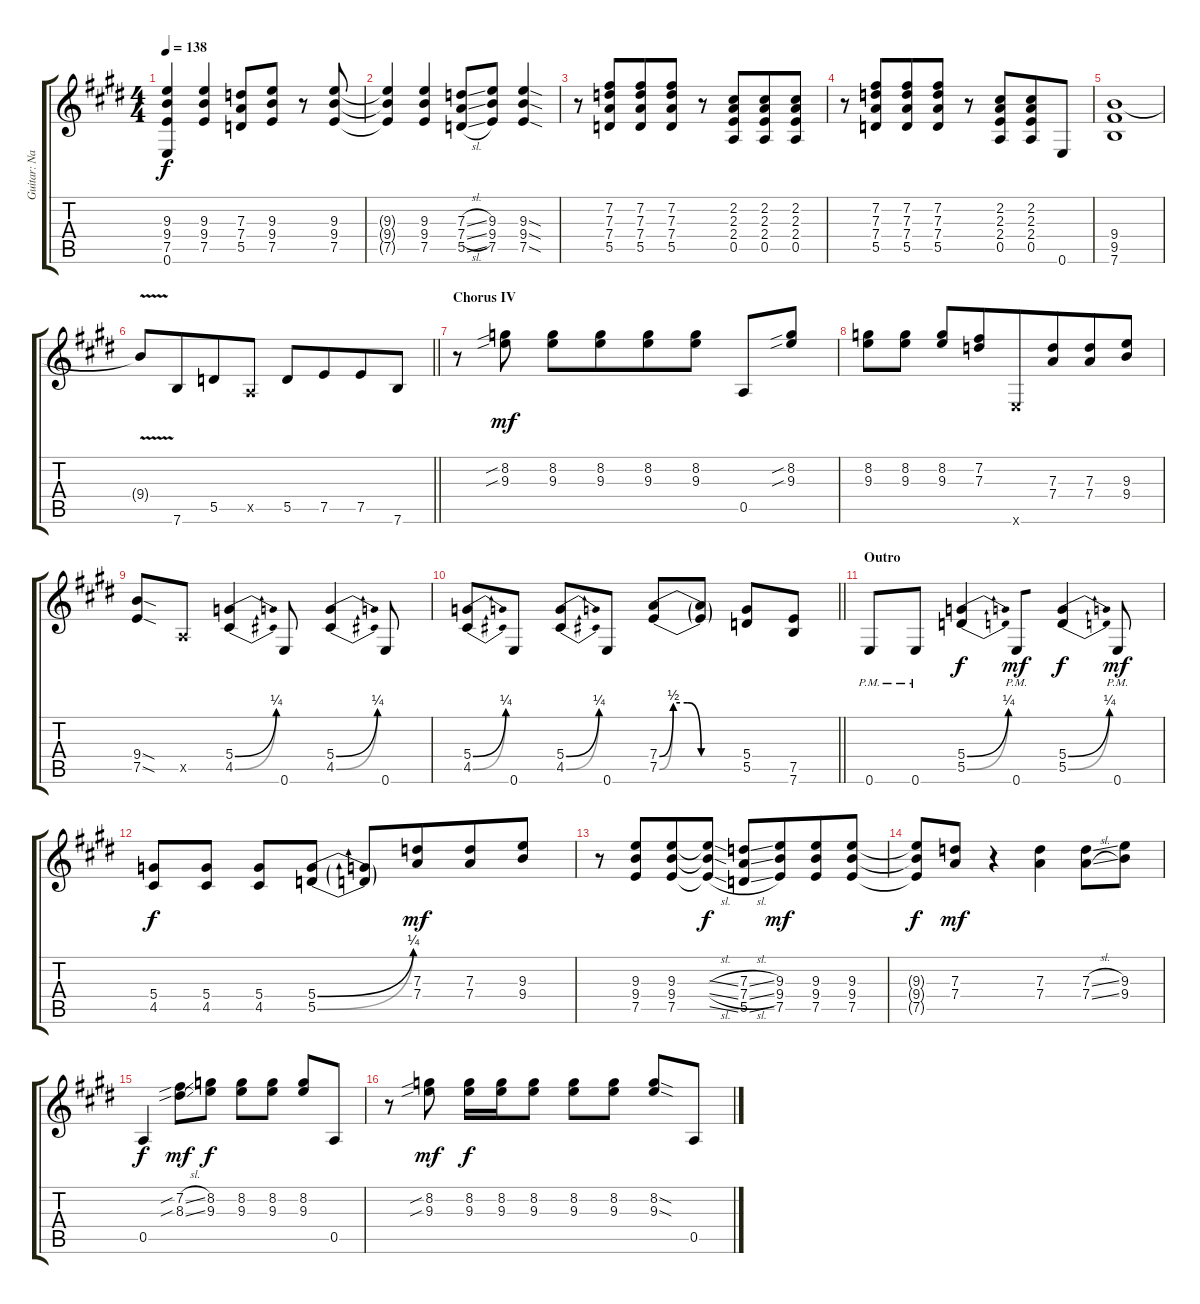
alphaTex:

\track ("Guitar: Nancy" "Guitar: Na") {instrument distortionguitar}
\staff {score tabs}
\tuning (E4 B3 G3 D3 A2 E2) {hide}
\ts (4 4)
\tempo 138
\clef g2
\ks e
(9.3 9.4 7.5 0.6).4{dy f} (9.3 9.4 7.5).4 (7.3 7.4 5.5).8 (9.3 9.4 7.5).8 r.8 (9.3 9.4 7.5).8 |
(9.3{t} 9.4{t} 7.5{t}).4 (9.3 9.4 7.5).4 (7.3{sl} 7.4{sl} 5.5{sl}).8 (9.3 9.4 7.5).8 (9.3{sod} 9.4{sod} 7.5{sod}).4 |
r.8 (7.2 7.3 7.4 5.5).8{beam merge} (7.2 7.3 7.4 5.5).8 (7.2 7.3 7.4 5.5).8 r.8 (2.2 2.3 2.4 0.5).8{beam merge} (2.2 2.3 2.4 0.5).8 (2.2 2.3 2.4 0.5).8 |
r.8 (7.2 7.3 7.4 5.5).8{beam merge} (7.2 7.3 7.4 5.5).8 (7.2 7.3 7.4 5.5).8 r.8 (2.2 2.3 2.4 0.5).8{beam merge} (2.2 2.3 2.4 0.5).8 0.6.8 |
(9.4 9.5 7.6).1 |
\barLineRight lightlight
9.4{v t}.8 7.6.8{beam merge} 5.5.8 0.5{x}.8 5.5.8 7.5.8{beam merge} 7.5.8 7.6.8 |
\section ("" "Chorus IV")
r.8 (8.2{sib} 9.3{sib}).8{dy mf} (8.2 9.3).8 (8.2 9.3).8{beam merge} (8.2 9.3).8{beam merge} (8.2 9.3).8 0.5.8 (8.2{sib} 9.3{sib}).8 |
(8.2 9.3).8 (8.2 9.3).8 (8.2 9.3).8{beam merge} (7.2 7.3).8{beam merge} 0.6{x}.8{beam merge} (7.3 7.4).8{beam merge} (7.3 7.4).8{beam merge} (9.3 9.4).8 |
(9.4{sod} 7.5{sod}).8 0.5{x}.8 (5.4{be (bend 0 0 60 1)} 4.5{be (bend 0 0 60 1)}).4 0.6.8 (5.4{be (bend 0 0 60 1)} 4.5{be (bend 0 0 60 1)}).4 0.6.8 |
\barLineRight lightlight
(5.4{be (bend 0 0 60 1)} 4.5{be (bend 0 0 60 1)}).8 0.6.8 (5.4{be (bend 0 0 60 1)} 4.5{be (bend 0 0 60 1)}).8 0.6.8 (7.4{be (custom 0 0 10 2 20 2 30 0 60 0)} 7.5{be (custom 0 0 10 2 20 2 30 0 60 0)}).8 (7.4{t} 7.5{t}).8 (5.4 5.5).8 (7.5 7.6).8 |
\section ("" "Outro")
0.6{pm}.8 0.6{pm}.8{beam merge} (5.4{be (bend 0 0 60 1)} 5.5{be (bend 0 0 60 1)}).4{dy f} 0.6{pm}.8{dy mf beam merge} (5.4{be (bend 0 0 60 1)} 5.5{be (bend 0 0 60 1)}).4{dy f} 0.6{pm}.8{dy mf} |
(5.4 4.5).8{dy f} (5.4 4.5).8 (5.4 4.5).8{beam merge} (5.4{be (bend 0 0 60 1)} 5.5{be (bend 0 0 60 1)}).8 (5.4{t} 5.5{t}).8{beam merge} (7.3 7.4).8{dy mf beam merge} (7.3 7.4).8{beam merge} (9.3 9.4).8 |
r.8{beam merge} (9.3 9.4 7.5).8{beam merge} (9.3 9.4 7.5).8 (9.3{sl t} 9.4{sl t} 7.5{sl t}).8{dy f} (7.3{sl} 7.4{sl} 5.5{sl}).8{beam merge} (9.3 9.4 7.5).8{dy mf beam merge} (9.3 9.4 7.5).8{beam merge} (9.3 9.4 7.5).8 |
(9.3{t} 9.4{t} 7.5{t}).8{dy f beam merge} (7.3 7.4).8{dy mf} r.4{beam merge} (7.3 7.4).4{beam merge} (7.3{sl} 7.4{sl}).8{beam merge} (9.3 9.4).8 |
0.5.4{dy f} (7.2{sib sl} 8.3{sib sl}).8{dy mf} (8.2 9.3).8{dy f} (8.2 9.3).8 (8.2 9.3).8 (8.2 9.3).8 0.5.8 |
r.8 (8.2{sib} 9.3{sib}).8{dy mf} (8.2 9.3).16{dy f} (8.2 9.3).16 (8.2 9.3).8 (8.2 9.3).8 (8.2 9.3).8 (8.2{sod} 9.3{sod}).8 0.5.8
